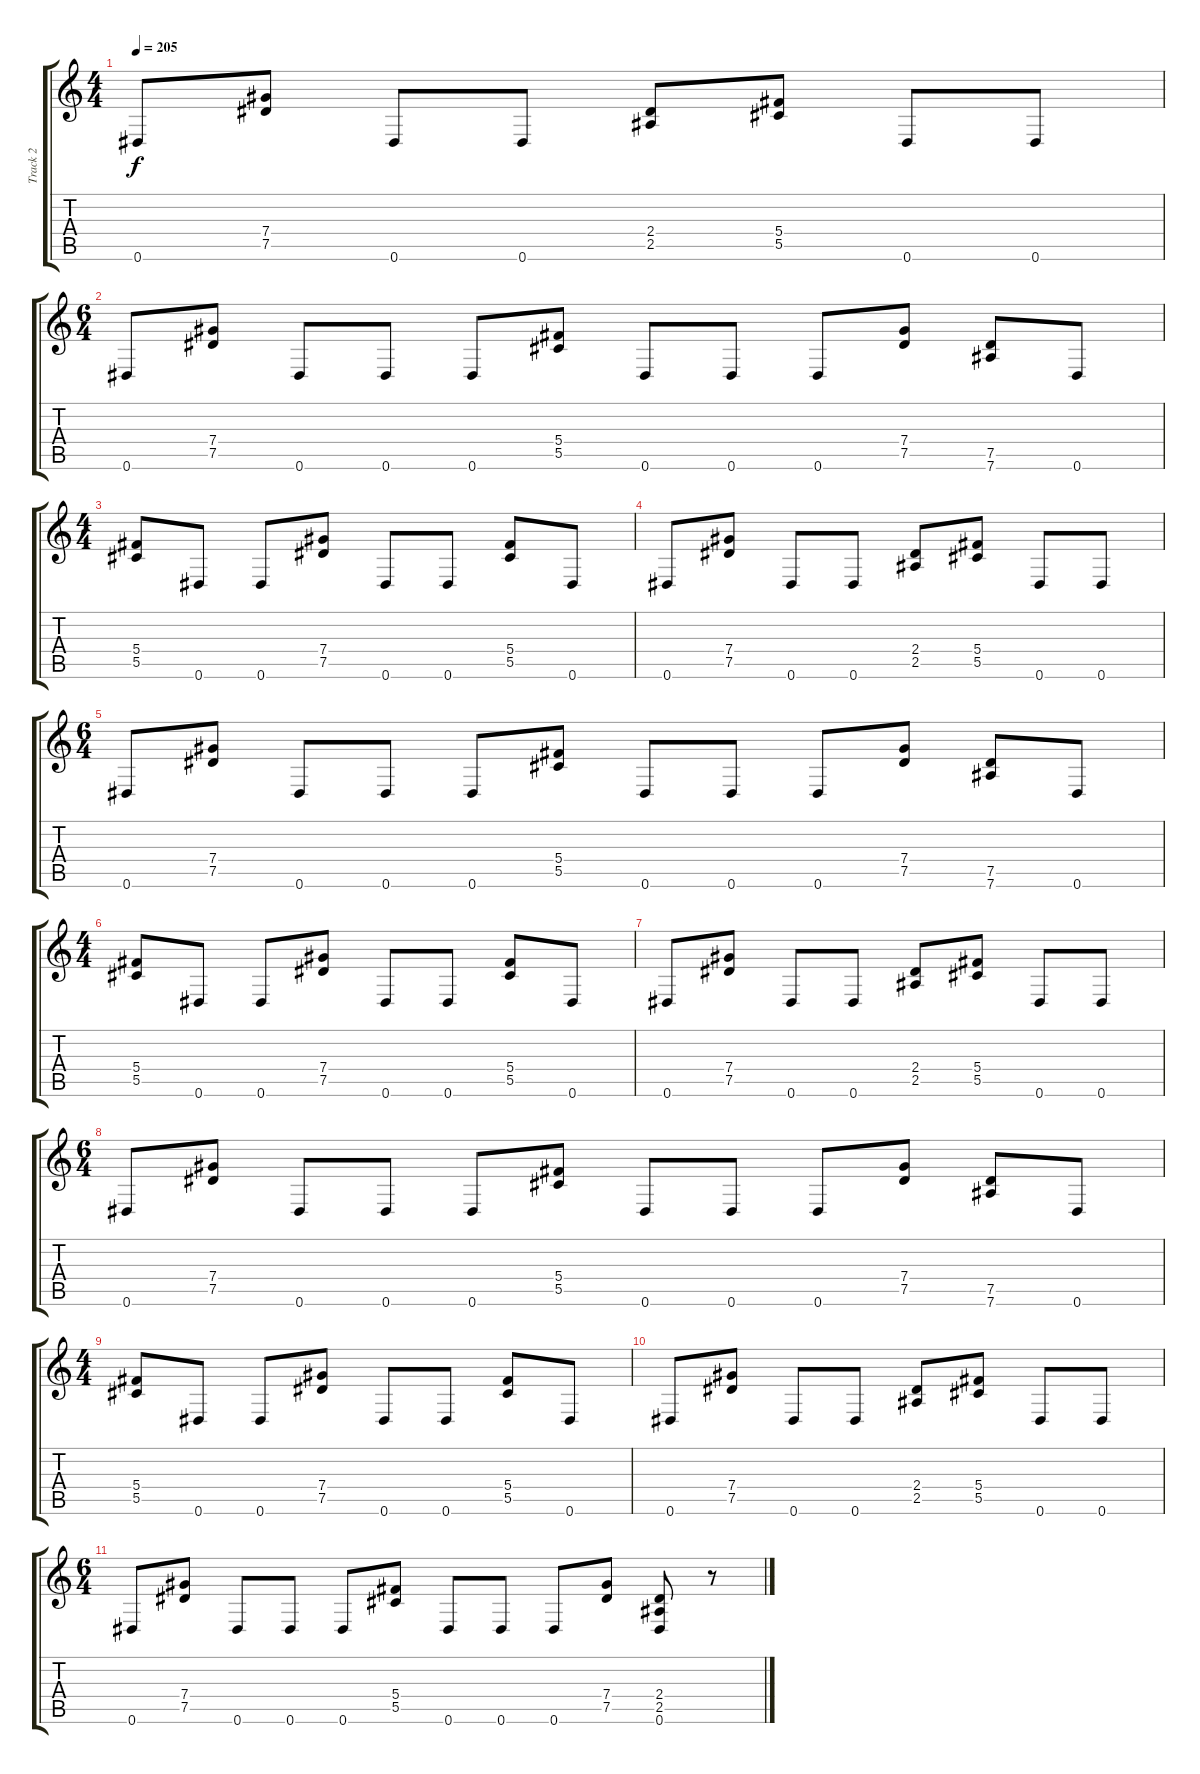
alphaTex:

\track ("Track 2" "Track 2") {instrument distortionguitar}
\staff {score tabs}
\tuning (Eb4 Bb3 Gb3 Db3 Ab2 Eb2) {hide}
\ts (4 4)
\tempo 205
\clef g2
\ks c
0.6.8{dy f} (7.4 7.5).8 0.6.8 0.6.8 (2.4 2.5).8 (5.4 5.5).8 0.6.8 0.6.8 |
\ts (6 4)
0.6.8 (7.4 7.5).8 0.6.8 0.6.8 0.6.8 (5.4 5.5).8 0.6.8 0.6.8 0.6.8 (7.4 7.5).8 (7.5 7.6).8 0.6.8 |
\ts (4 4)
(5.4 5.5).8 0.6.8 0.6.8 (7.4 7.5).8 0.6.8 0.6.8 (5.4 5.5).8 0.6.8 |
0.6.8 (7.4 7.5).8 0.6.8 0.6.8 (2.4 2.5).8 (5.4 5.5).8 0.6.8 0.6.8 |
\ts (6 4)
0.6.8 (7.4 7.5).8 0.6.8 0.6.8 0.6.8 (5.4 5.5).8 0.6.8 0.6.8 0.6.8 (7.4 7.5).8 (7.5 7.6).8 0.6.8 |
\ts (4 4)
(5.4 5.5).8 0.6.8 0.6.8 (7.4 7.5).8 0.6.8 0.6.8 (5.4 5.5).8 0.6.8 |
0.6.8 (7.4 7.5).8 0.6.8 0.6.8 (2.4 2.5).8 (5.4 5.5).8 0.6.8 0.6.8 |
\ts (6 4)
0.6.8 (7.4 7.5).8 0.6.8 0.6.8 0.6.8 (5.4 5.5).8 0.6.8 0.6.8 0.6.8 (7.4 7.5).8 (7.5 7.6).8 0.6.8 |
\ts (4 4)
(5.4 5.5).8 0.6.8 0.6.8 (7.4 7.5).8 0.6.8 0.6.8 (5.4 5.5).8 0.6.8 |
0.6.8 (7.4 7.5).8 0.6.8 0.6.8 (2.4 2.5).8 (5.4 5.5).8 0.6.8 0.6.8 |
\ts (6 4)
0.6.8 (7.4 7.5).8 0.6.8 0.6.8 0.6.8 (5.4 5.5).8 0.6.8 0.6.8 0.6.8 (7.4 7.5).8 (2.4 2.5 0.6).8 r.8
